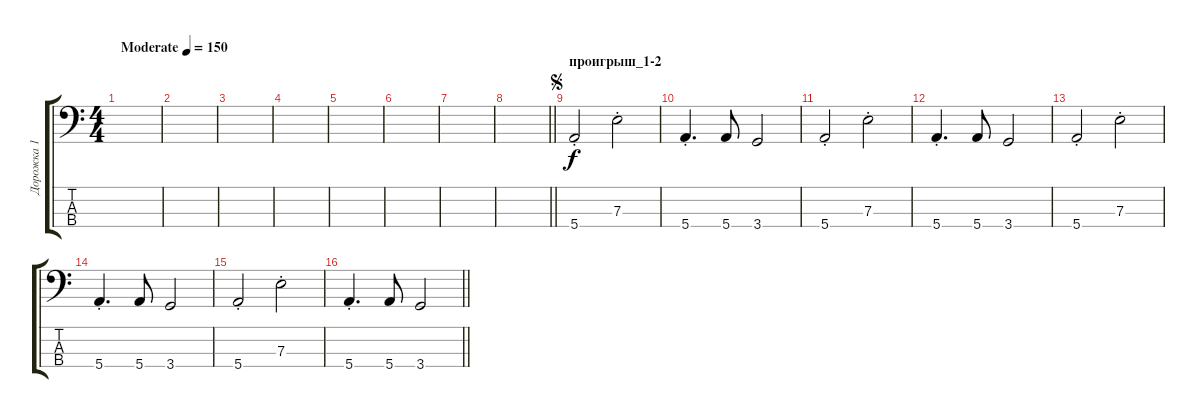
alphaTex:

\track ("Дорожка 1" "Дорожка 1") {instrument electricbassfinger}
\staff {score tabs}
\tuning (G2 D2 A1 E1) {hide}
\ts (4 4)
\tempo (150 "Moderate")
\clef f4
\ks c
|
|
|
|
|
|
|
\barLineRight lightlight
|
\section ("" "проигрыш_1-2")
\jump segno
5.4{st}.2 7.3{st}.2 |
5.4{st}.4{d} 5.4.8 3.4.2 |
5.4{st}.2 7.3{st}.2 |
5.4{st}.4{d} 5.4.8 3.4.2 |
5.4{st}.2 7.3{st}.2 |
5.4{st}.4{d} 5.4.8 3.4.2 |
5.4{st}.2 7.3{st}.2 |
\barLineRight lightlight
5.4{st}.4{d} 5.4.8 3.4.2
